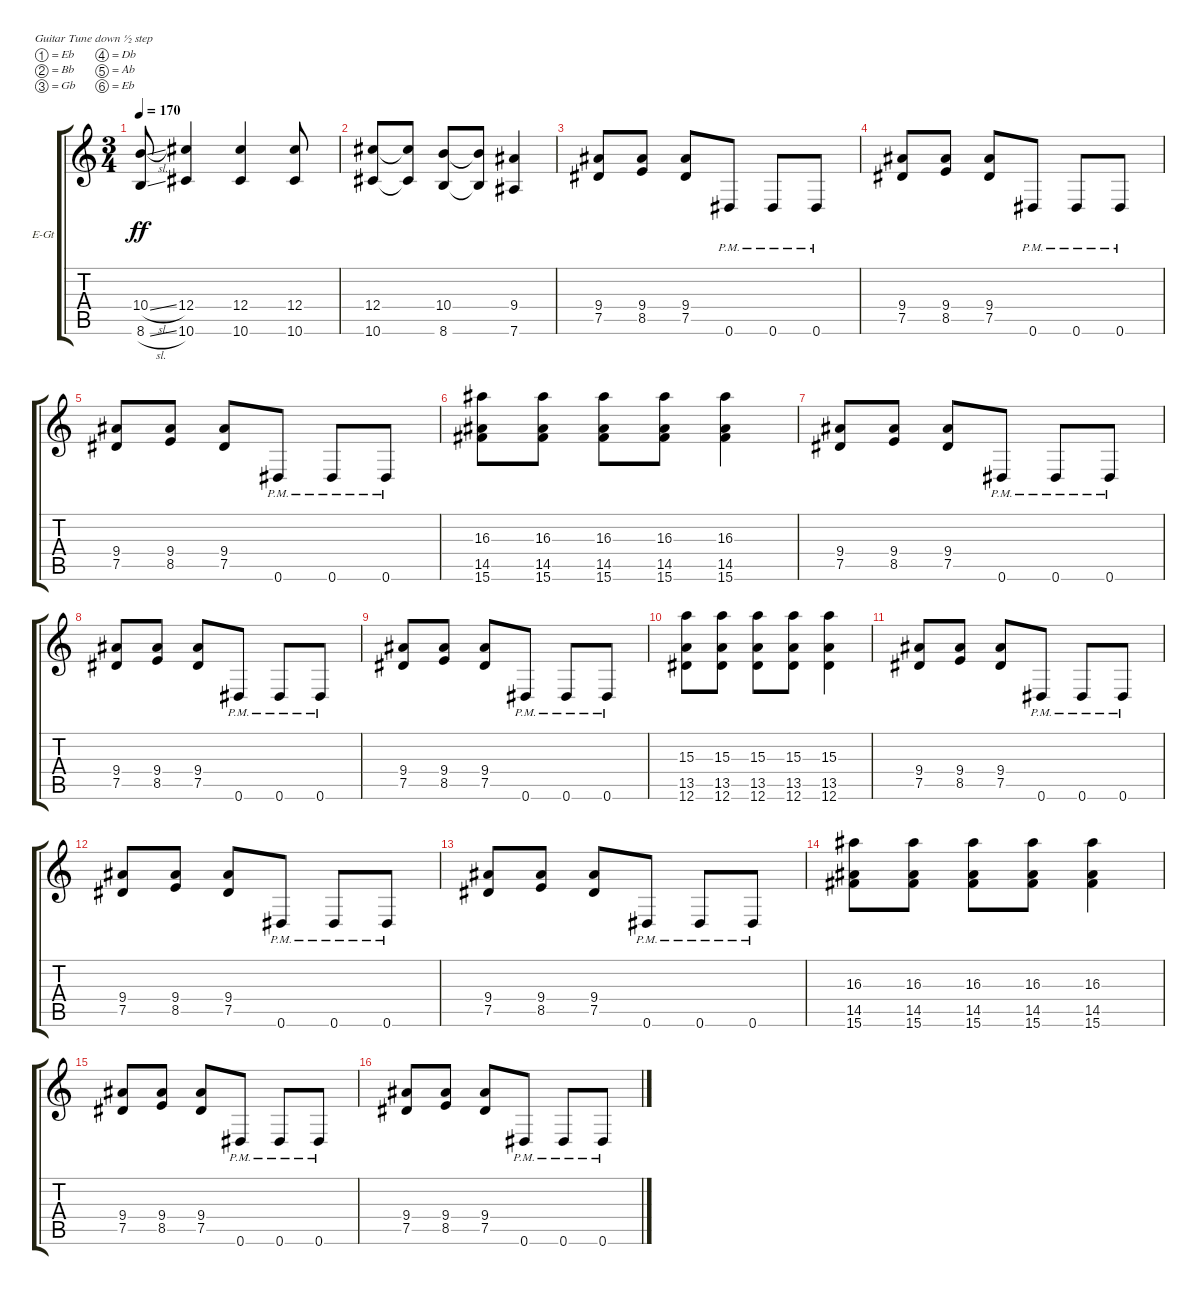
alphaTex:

\bracketExtendMode groupsimilarinstruments
\firstSystemTrackNameOrientation horizontal
\otherSystemsTrackNameOrientation horizontal
\track ("B Adam - Lead" "E-Gt") {instrument distortionguitar}
\staff {score tabs}
\tuning (Eb4 Bb3 Gb3 Db3 Ab2 Eb2)
\ts (3 4)
\tempo 170
\clef g2
\scale
0.333333
\ks c
(8.6{sl} 10.4{sl}).8{dy ff} (10.6 12.4).4 (12.4 10.6).4 (12.4 10.6).8 |
\scale
0.333333 (10.6 12.4).8 (10.6{t} 12.4{t}).8 (8.6 10.4).8 (8.6{t} 10.4{t}).8 (7.6 9.4).4 |
\scale
0.333333 (7.5 9.4).8 (8.5 9.4).8 (7.5 9.4).8 0.6{pm}.8 0.6{pm}.8 0.6{pm}.8 |
\scale
0.333333 (7.5 9.4).8 (8.5 9.4).8 (7.5 9.4).8 0.6{pm}.8 0.6{pm}.8 0.6{pm}.8 |
\scale
0.333333 (7.5 9.4).8 (8.5 9.4).8 (7.5 9.4).8 0.6{pm}.8 0.6{pm}.8 0.6{pm}.8 |
\scale
0.333333 (14.5 16.3 15.6).8 (14.5 16.3 15.6).8 (14.5 16.3 15.6).8 (14.5 16.3 15.6).8 (14.5 16.3 15.6).4 |
\scale
0.333333 (7.5 9.4).8 (8.5 9.4).8 (7.5 9.4).8 0.6{pm}.8 0.6{pm}.8 0.6{pm}.8 |
\scale
0.333333 (7.5 9.4).8 (8.5 9.4).8 (7.5 9.4).8 0.6{pm}.8 0.6{pm}.8 0.6{pm}.8 |
\scale
0.333333 (7.5 9.4).8 (8.5 9.4).8 (7.5 9.4).8 0.6{pm}.8 0.6{pm}.8 0.6{pm}.8 |
\scale
0.333333 (13.5 15.3 12.6).8 (13.5 15.3 12.6).8 (13.5 15.3 12.6).8 (13.5 15.3 12.6).8 (13.5 15.3 12.6).4 |
\scale
0.333333 (7.5 9.4).8 (8.5 9.4).8 (7.5 9.4).8 0.6{pm}.8 0.6{pm}.8 0.6{pm}.8 |
\scale
0.333333 (7.5 9.4).8 (8.5 9.4).8 (7.5 9.4).8 0.6{pm}.8 0.6{pm}.8 0.6{pm}.8 |
\scale
0.333333 (7.5 9.4).8 (8.5 9.4).8 (7.5 9.4).8 0.6{pm}.8 0.6{pm}.8 0.6{pm}.8 |
\scale
0.333333 (14.5 16.3 15.6).8 (14.5 16.3 15.6).8 (14.5 16.3 15.6).8 (14.5 16.3 15.6).8 (14.5 16.3 15.6).4 |
\scale
0.333333 (7.5 9.4).8 (8.5 9.4).8 (7.5 9.4).8 0.6{pm}.8 0.6{pm}.8 0.6{pm}.8 |
\scale
0.333333 (7.5 9.4).8 (8.5 9.4).8 (7.5 9.4).8 0.6{pm}.8 0.6{pm}.8 0.6{pm}.8
